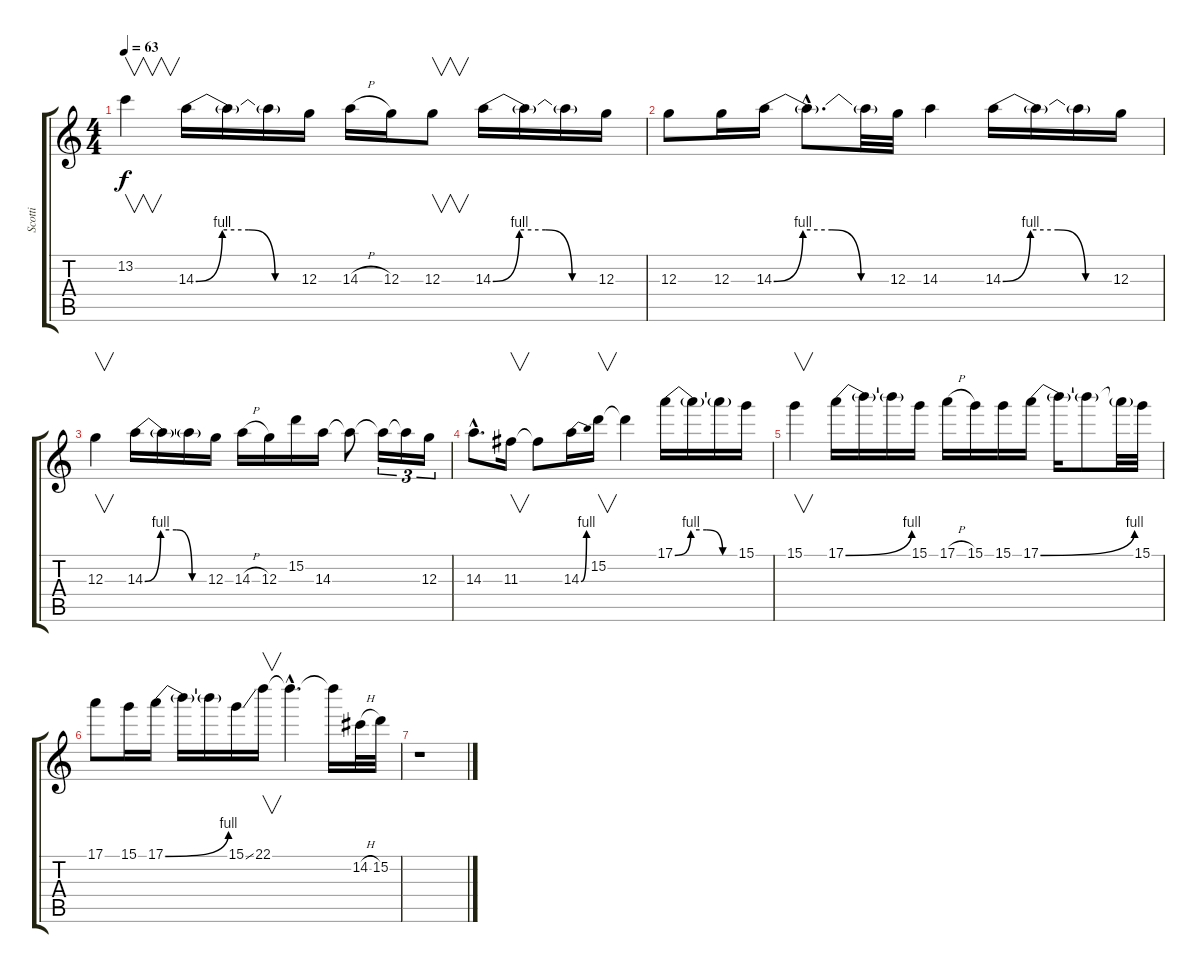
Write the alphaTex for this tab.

\track ("Scotti" "Scotti") {instrument distortionguitar}
\staff {score tabs}
\tuning (E4 B3 G3 D3 A2 E2) {hide}
\ts (4 4)
\tempo 63
\clef g2
\ks c
13.2.4{v dy f} 14.3{be (custom 0 0 15 4 30 4 45 0 60 0)}.16 14.3{t}.16 14.3{t}.16 12.3.16 14.3{h}.16 12.3.16 12.3.8{v} 14.3{be (custom 0 0 15 4 30 4 45 0 60 0)}.16 14.3{t}.16 14.3{t}.16 12.3.16 |
12.3.8 12.3.16 14.3{be (custom 0 0 15 4 30 4 45 0 60 0)}.16 14.3{hac t}.8{d} 14.3{t}.32 12.3.32 14.3.4 14.3{be (custom 0 0 15 4 30 4 45 0 60 0)}.16 14.3{t}.16 14.3{t}.16 12.3.16 |
12.3.4{v} 14.3{be (custom 0 0 15 4 30 4 45 0 60 0)}.16 14.3{t}.16 14.3{t}.16 12.3.16 14.3{h}.16 12.3.16 15.2.16 14.3.16 14.3{t}.8 14.3{t}.16{tu (3 2)} 14.3{t}.16{tu (3 2)} 12.3.16{tu (3 2)} |
14.3{hac}.8{d} 11.3.16{v} 11.3{t}.8 14.3{be (bend 0 0 60 4)}.16 15.2.16{v} 15.2{t}.4 17.1{be (custom 0 0 15 4 30 4 45 0 60 0)}.16 17.1{t}.16 17.1{t}.16 15.1.16 |
15.1.4{v} 17.1{be (bend 0 0 60 4)}.16 17.1{t}.16 17.1{t}.16 15.1.16 17.1{h}.16 15.1.16 15.1.16 17.1{be (bend 0 0 60 4)}.16 17.1{t}.16 17.1{t}.8 17.1{t}.32 15.1.32 |
17.1.8 15.1.16 17.1{be (bend 0 0 60 4)}.16 17.1{t}.16 17.1{t}.16 15.1{ss}.16 22.1.16{v} 22.1{hac t}.4{d} 22.1{t}.16 14.2{h}.32 15.2.32 |
r.1
